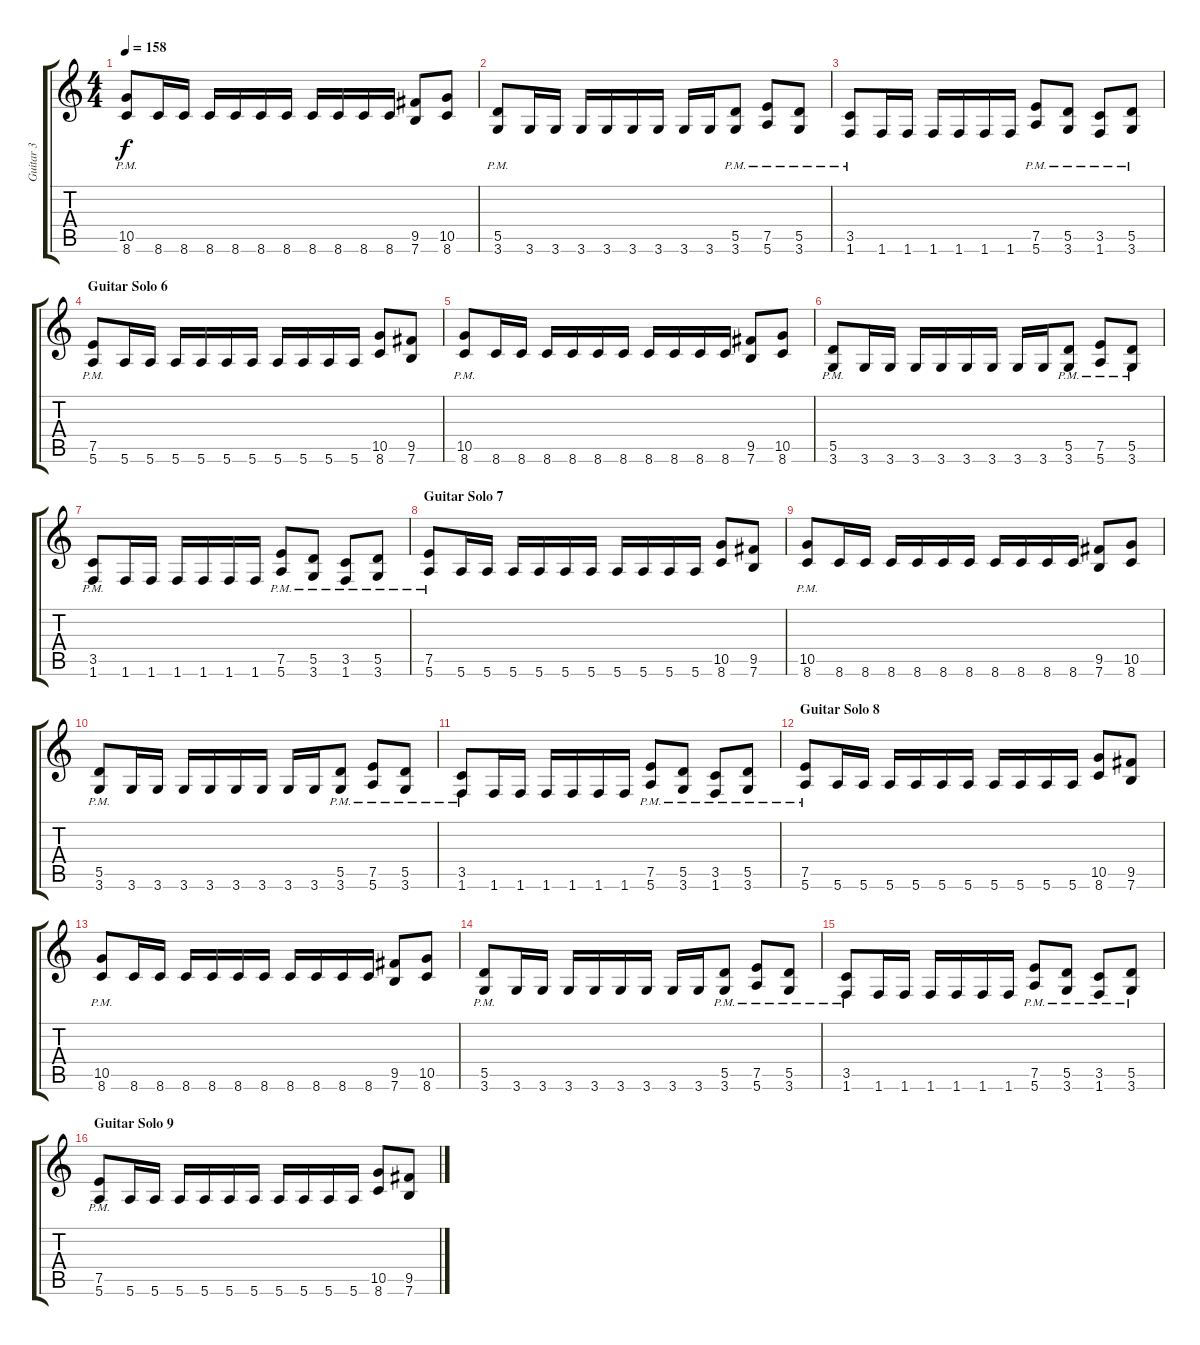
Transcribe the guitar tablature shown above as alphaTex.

\track ("Guitar 3" "Guitar 3") {instrument distortionguitar}
\staff {score tabs}
\tuning (E4 B3 G3 D3 A2 E2) {hide}
\ts (4 4)
\tempo 158
\clef g2
\ks c
(10.5{pm} 8.6{pm}).8{dy f} 8.6.16 8.6.16 8.6.16 8.6.16 8.6.16 8.6.16 8.6.16 8.6.16 8.6.16 8.6.16 (9.5 7.6).8 (10.5 8.6).8 |
(5.5{pm} 3.6{pm}).8 3.6.16 3.6.16 3.6.16 3.6.16 3.6.16 3.6.16 3.6.16 3.6.16 (5.5{pm} 3.6{pm}).8 (7.5{pm} 5.6{pm}).8 (5.5{pm} 3.6{pm}).8 |
(3.5{pm} 1.6{pm}).8 1.6.16 1.6.16 1.6.16 1.6.16 1.6.16 1.6.16 (7.5{pm} 5.6{pm}).8 (5.5{pm} 3.6{pm}).8 (3.5{pm} 1.6{pm}).8 (5.5{pm} 3.6{pm}).8 |
\section ("" "Guitar Solo 6")
(7.5{pm} 5.6{pm}).8 5.6.16 5.6.16 5.6.16 5.6.16 5.6.16 5.6.16 5.6.16 5.6.16 5.6.16 5.6.16 (10.5 8.6).8 (9.5 7.6).8 |
(10.5{pm} 8.6{pm}).8 8.6.16 8.6.16 8.6.16 8.6.16 8.6.16 8.6.16 8.6.16 8.6.16 8.6.16 8.6.16 (9.5 7.6).8 (10.5 8.6).8 |
(5.5{pm} 3.6{pm}).8 3.6.16 3.6.16 3.6.16 3.6.16 3.6.16 3.6.16 3.6.16 3.6.16 (5.5{pm} 3.6{pm}).8 (7.5{pm} 5.6{pm}).8 (5.5{pm} 3.6{pm}).8 |
(3.5{pm} 1.6{pm}).8 1.6.16 1.6.16 1.6.16 1.6.16 1.6.16 1.6.16 (7.5{pm} 5.6{pm}).8 (5.5{pm} 3.6{pm}).8 (3.5{pm} 1.6{pm}).8 (5.5{pm} 3.6{pm}).8 |
\section ("" "Guitar Solo 7")
(7.5{pm} 5.6{pm}).8 5.6.16 5.6.16 5.6.16 5.6.16 5.6.16 5.6.16 5.6.16 5.6.16 5.6.16 5.6.16 (10.5 8.6).8 (9.5 7.6).8 |
(10.5{pm} 8.6{pm}).8 8.6.16 8.6.16 8.6.16 8.6.16 8.6.16 8.6.16 8.6.16 8.6.16 8.6.16 8.6.16 (9.5 7.6).8 (10.5 8.6).8 |
(5.5{pm} 3.6{pm}).8 3.6.16 3.6.16 3.6.16 3.6.16 3.6.16 3.6.16 3.6.16 3.6.16 (5.5{pm} 3.6{pm}).8 (7.5{pm} 5.6{pm}).8 (5.5{pm} 3.6{pm}).8 |
(3.5{pm} 1.6{pm}).8 1.6.16 1.6.16 1.6.16 1.6.16 1.6.16 1.6.16 (7.5{pm} 5.6{pm}).8 (5.5{pm} 3.6{pm}).8 (3.5{pm} 1.6{pm}).8 (5.5{pm} 3.6{pm}).8 |
\section ("" "Guitar Solo 8")
(7.5{pm} 5.6{pm}).8 5.6.16 5.6.16 5.6.16 5.6.16 5.6.16 5.6.16 5.6.16 5.6.16 5.6.16 5.6.16 (10.5 8.6).8 (9.5 7.6).8 |
(10.5{pm} 8.6{pm}).8 8.6.16 8.6.16 8.6.16 8.6.16 8.6.16 8.6.16 8.6.16 8.6.16 8.6.16 8.6.16 (9.5 7.6).8 (10.5 8.6).8 |
(5.5{pm} 3.6{pm}).8 3.6.16 3.6.16 3.6.16 3.6.16 3.6.16 3.6.16 3.6.16 3.6.16 (5.5{pm} 3.6{pm}).8 (7.5{pm} 5.6{pm}).8 (5.5{pm} 3.6{pm}).8 |
(3.5{pm} 1.6{pm}).8 1.6.16 1.6.16 1.6.16 1.6.16 1.6.16 1.6.16 (7.5{pm} 5.6{pm}).8 (5.5{pm} 3.6{pm}).8 (3.5{pm} 1.6{pm}).8 (5.5{pm} 3.6{pm}).8 |
\section ("" "Guitar Solo 9")
(7.5{pm} 5.6{pm}).8 5.6.16 5.6.16 5.6.16 5.6.16 5.6.16 5.6.16 5.6.16 5.6.16 5.6.16 5.6.16 (10.5 8.6).8 (9.5 7.6).8
